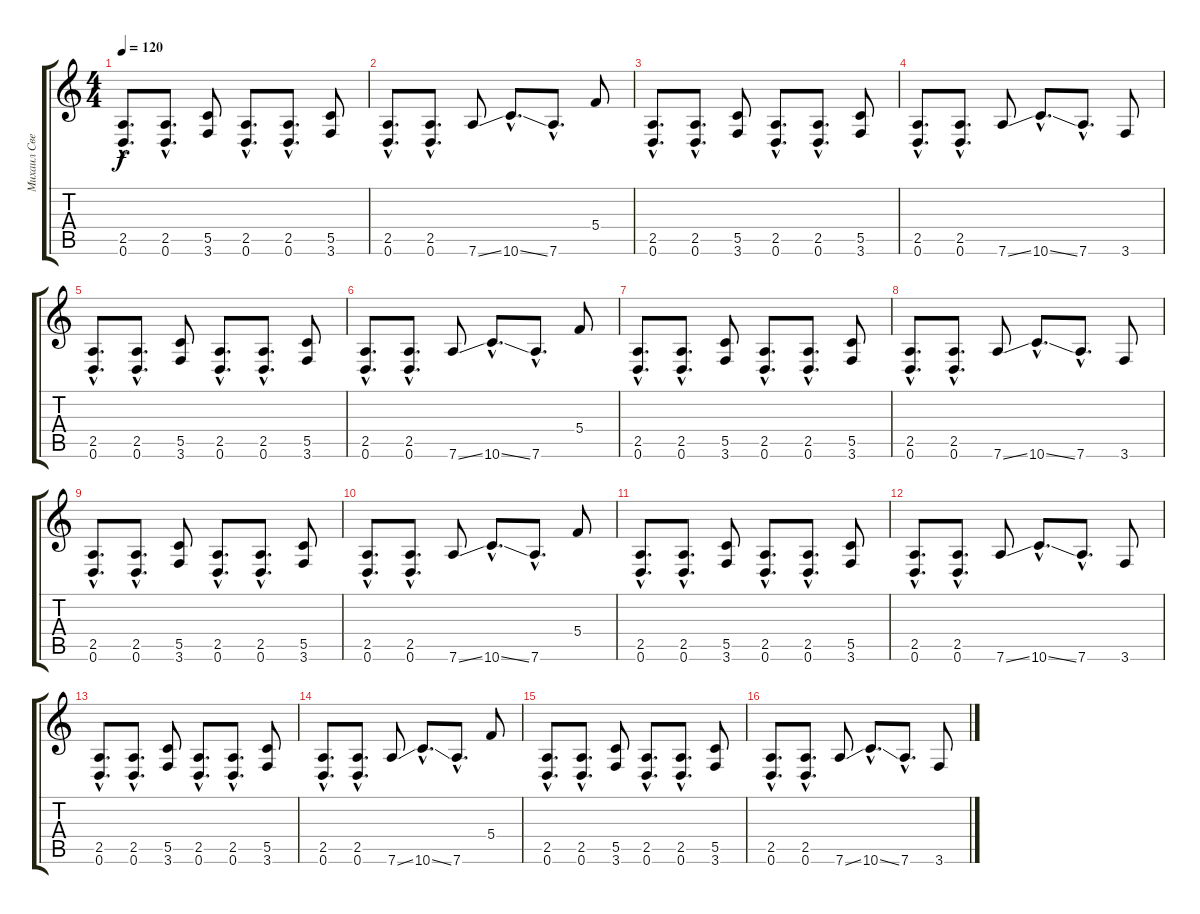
\track ("Михаил Светлов" "Михаил Све") {instrument distortionguitar}
\staff {score tabs}
\tuning (D4 A3 F3 C3 G2 D2) {hide}
\ts (4 4)
\tempo 120
\clef g2
\ks c
(2.5{hac} 0.6{hac}).8{d dy f} (2.5{hac} 0.6{hac}).8{d} (5.5 3.6).8 (2.5{hac} 0.6{hac}).8{d} (2.5{hac} 0.6{hac}).8{d} (5.5 3.6).8 |
(2.5{hac} 0.6{hac}).8{d} (2.5{hac} 0.6{hac}).8{d} 7.6{ss}.8 10.6{ss hac}.8{d} 7.6{hac}.8{d} 5.4.8 |
(2.5{hac} 0.6{hac}).8{d} (2.5{hac} 0.6{hac}).8{d} (5.5 3.6).8 (2.5{hac} 0.6{hac}).8{d} (2.5{hac} 0.6{hac}).8{d} (5.5 3.6).8 |
(2.5{hac} 0.6{hac}).8{d} (2.5{hac} 0.6{hac}).8{d} 7.6{ss}.8 10.6{ss hac}.8{d} 7.6{hac}.8{d} 3.6.8 |
(2.5{hac} 0.6{hac}).8{d} (2.5{hac} 0.6{hac}).8{d} (5.5 3.6).8 (2.5{hac} 0.6{hac}).8{d} (2.5{hac} 0.6{hac}).8{d} (5.5 3.6).8 |
(2.5{hac} 0.6{hac}).8{d} (2.5{hac} 0.6{hac}).8{d} 7.6{ss}.8 10.6{ss hac}.8{d} 7.6{hac}.8{d} 5.4.8 |
(2.5{hac} 0.6{hac}).8{d} (2.5{hac} 0.6{hac}).8{d} (5.5 3.6).8 (2.5{hac} 0.6{hac}).8{d} (2.5{hac} 0.6{hac}).8{d} (5.5 3.6).8 |
(2.5{hac} 0.6{hac}).8{d} (2.5{hac} 0.6{hac}).8{d} 7.6{ss}.8 10.6{ss hac}.8{d} 7.6{hac}.8{d} 3.6.8 |
(2.5{hac} 0.6{hac}).8{d} (2.5{hac} 0.6{hac}).8{d} (5.5 3.6).8 (2.5{hac} 0.6{hac}).8{d} (2.5{hac} 0.6{hac}).8{d} (5.5 3.6).8 |
(2.5{hac} 0.6{hac}).8{d} (2.5{hac} 0.6{hac}).8{d} 7.6{ss}.8 10.6{ss hac}.8{d} 7.6{hac}.8{d} 5.4.8 |
(2.5{hac} 0.6{hac}).8{d} (2.5{hac} 0.6{hac}).8{d} (5.5 3.6).8 (2.5{hac} 0.6{hac}).8{d} (2.5{hac} 0.6{hac}).8{d} (5.5 3.6).8 |
(2.5{hac} 0.6{hac}).8{d} (2.5{hac} 0.6{hac}).8{d} 7.6{ss}.8 10.6{ss hac}.8{d} 7.6{hac}.8{d} 3.6.8 |
(2.5{hac} 0.6{hac}).8{d} (2.5{hac} 0.6{hac}).8{d} (5.5 3.6).8 (2.5{hac} 0.6{hac}).8{d} (2.5{hac} 0.6{hac}).8{d} (5.5 3.6).8 |
(2.5{hac} 0.6{hac}).8{d} (2.5{hac} 0.6{hac}).8{d} 7.6{ss}.8 10.6{ss hac}.8{d} 7.6{hac}.8{d} 5.4.8 |
(2.5{hac} 0.6{hac}).8{d} (2.5{hac} 0.6{hac}).8{d} (5.5 3.6).8 (2.5{hac} 0.6{hac}).8{d} (2.5{hac} 0.6{hac}).8{d} (5.5 3.6).8 |
(2.5{hac} 0.6{hac}).8{d} (2.5{hac} 0.6{hac}).8{d} 7.6{ss}.8 10.6{ss hac}.8{d} 7.6{hac}.8{d} 3.6.8
